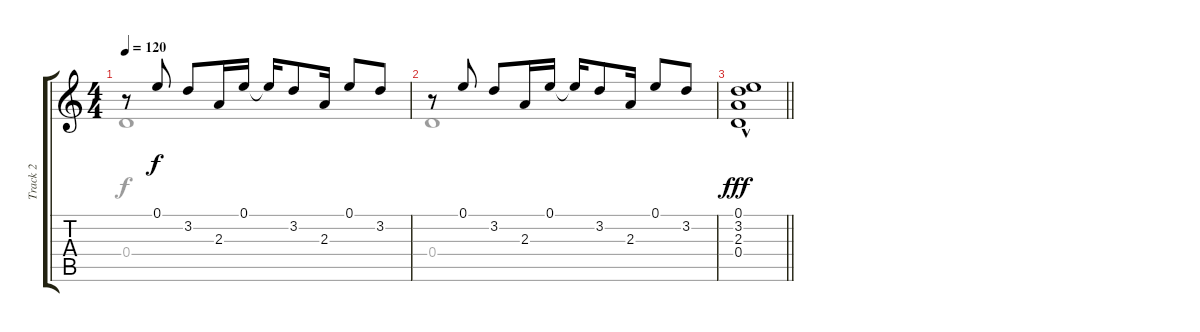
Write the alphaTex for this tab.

\track ("Track 2" "Track 2") {instrument acousticguitarsteel}
\staff {score tabs}
\tuning (E4 B3 G3 D3 A2 E2) {hide}
\voice
\ts (4 4)
\tempo 120
\clef g2
\ks c
r.8{dy f} 0.1.8 3.2.8 2.3.16 0.1.16 0.1{t}.16 3.2.8 2.3.16 0.1.8 3.2.8 |
r.8 0.1.8 3.2.8 2.3.16 0.1.16 0.1{t}.16 3.2.8 2.3.16 0.1.8 3.2.8 |
\barLineRight lightlight
(0.1{hac} 3.2{hac} 2.3{hac} 0.4{hac}).1{dy fff}
\voice
\clef g2
\ottava regular
\simile none
\ks c
0.4.1{dy f} |
0.4.1 |
\barLineRight lightlight
